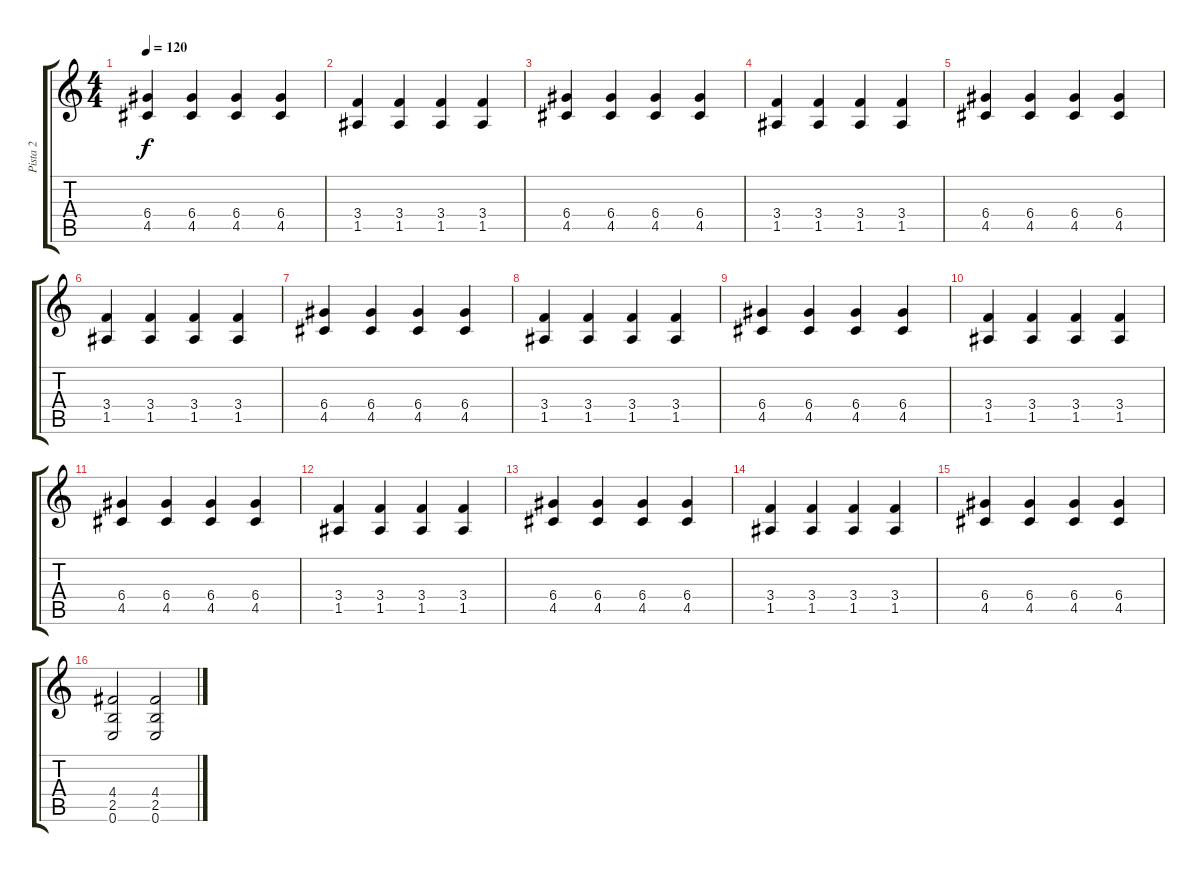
\track ("Pista 2" "Pista 2") {instrument distortionguitar}
\staff {score tabs}
\tuning (E4 B3 G3 D3 A2 E2) {hide}
\ts (4 4)
\tempo 120
\clef g2
\ks c
(6.4 4.5).4{dy f} (6.4 4.5).4 (6.4 4.5).4 (6.4 4.5).4 |
(3.4 1.5).4 (3.4 1.5).4 (3.4 1.5).4 (3.4 1.5).4 |
(6.4 4.5).4 (6.4 4.5).4 (6.4 4.5).4 (6.4 4.5).4 |
(3.4 1.5).4 (3.4 1.5).4 (3.4 1.5).4 (3.4 1.5).4 |
(6.4 4.5).4 (6.4 4.5).4 (6.4 4.5).4 (6.4 4.5).4 |
(3.4 1.5).4 (3.4 1.5).4 (3.4 1.5).4 (3.4 1.5).4 |
(6.4 4.5).4 (6.4 4.5).4 (6.4 4.5).4 (6.4 4.5).4 |
(3.4 1.5).4 (3.4 1.5).4 (3.4 1.5).4 (3.4 1.5).4 |
(6.4 4.5).4 (6.4 4.5).4 (6.4 4.5).4 (6.4 4.5).4 |
(3.4 1.5).4 (3.4 1.5).4 (3.4 1.5).4 (3.4 1.5).4 |
(6.4 4.5).4 (6.4 4.5).4 (6.4 4.5).4 (6.4 4.5).4 |
(3.4 1.5).4 (3.4 1.5).4 (3.4 1.5).4 (3.4 1.5).4 |
(6.4 4.5).4 (6.4 4.5).4 (6.4 4.5).4 (6.4 4.5).4 |
(3.4 1.5).4 (3.4 1.5).4 (3.4 1.5).4 (3.4 1.5).4 |
(6.4 4.5).4 (6.4 4.5).4 (6.4 4.5).4 (6.4 4.5).4 |
(4.4 2.5 0.6).2 (4.4 2.5 0.6).2
